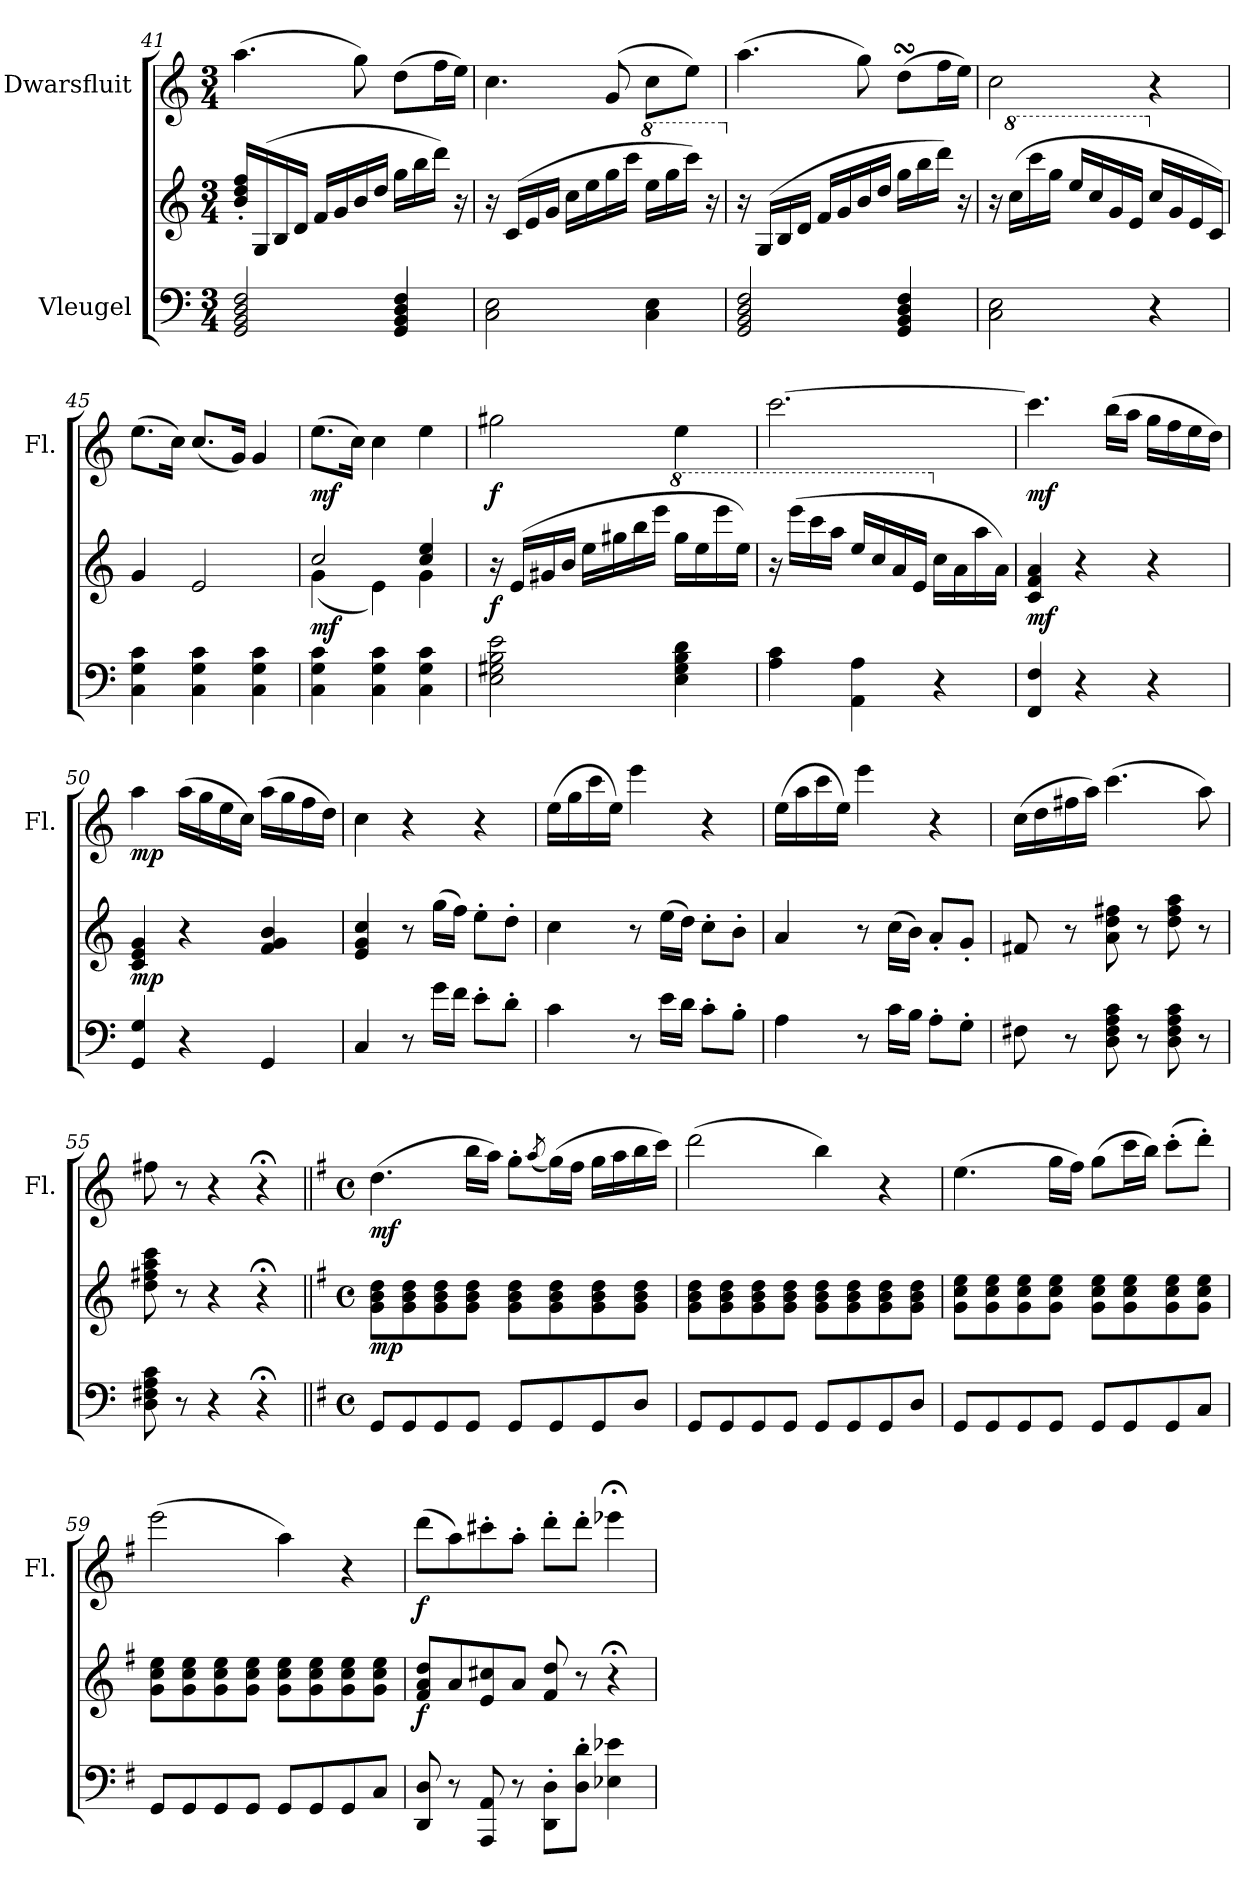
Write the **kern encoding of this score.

**kern	**kern	**dynam	**kern	**dynam
*part2	*part2	*part2	*part1	*part1
*staff3	*staff2	*staff2/3	*staff1	*staff1
*I"Vleugel	*	*	*I"Dwarsfluit	*
*	*	*	*I'Fl.	*
*clefF4	*clefG2	*	*clefG2	*
*k[]	*k[]	*	*k[]	*
*M3/4	*M3/4	*	*M3/4	*
=41	=41	=41	=41	=41
2GG/ 2BB/ 2D/ 2F/	16b/' 16dd/' 16ff/'LL	.	(4.aa\	.
.	(16G/	.	.	.
.	16B/	.	.	.
.	16d/JJ	.	.	.
.	16f/LL	.	.	.
.	16g/	.	.	.
.	16b/	.	8gg\)	.
.	16dd/JJ	.	.	.
4GG/ 4BB/ 4D/ 4F/	16gg\LL	.	(8dd\L	.
.	16bb\	.	.	.
.	16ddd\JJ)	.	16ff\L	.
.	16r	.	16ee\JJ)	.
=42	=42	=42	=42	=42
2C\ 2E\	16r	.	4.cc\	.
.	(16c/LL	.	.	.
.	16e/	.	.	.
.	16g/JJ	.	.	.
.	16cc\LL	.	.	.
.	16ee\	.	.	.
.	16gg\	.	(8g/	.
.	16ccc\JJ	.	.	.
*	*8va	*	*	*
4C\ 4E\	16eee\LL	.	8cc\L	.
.	16ggg\	.	.	.
.	16cccc\JJ)	.	8ee\J)	.
.	16r	.	.	.
=43	=43	=43	=43	=43
*	*X8va	*	*	*
2GG/ 2BB/ 2D/ 2F/	16r	.	(4.aa\	.
.	(16G/LL	.	.	.
.	16B/	.	.	.
.	16d/JJ	.	.	.
.	16f/LL	.	.	.
.	16g/	.	.	.
.	16b/	.	8gg\)	.
.	16dd/JJ	.	.	.
4GG/ 4BB/ 4D/ 4F/	16gg\LL	.	(8ddsSSS\L	.
.	16bb\	.	.	.
.	16ddd\JJ)	.	16ff\L	.
.	16r	.	16ee\JJ)	.
!!LO:LB:g=z
=44	=44	=44	=44	=44
2C\ 2E\	16r	.	2cc\	.
*	*8va	*	*	*
.	(16ccc\LL	.	.	.
.	16cccc\	.	.	.
.	16ggg\JJ	.	.	.
.	16eee/LL	.	.	.
.	16ccc/	.	.	.
.	16gg/	.	.	.
.	16ee/JJ	.	.	.
*	*X8va	*	*	*
4r	16cc/LL	.	4r	.
.	16g/	.	.	.
.	16e/	.	.	.
.	16c/JJ)	.	.	.
=45	=45	=45	=45	=45
4C\ 4G\ 4c\	4g/	.	(8.ee\L	.
.	.	.	16cc\Jk)	.
4C\ 4G\ 4c\	2e/	.	(8.cc/L	.
.	.	.	16g/Jk)	.
4C\ 4G\ 4c\	.	.	4g/	.
=46	=46	=46	=46	=46
*	*^	*	*	*
!	!	!	!LO:DY:b	!	!LO:DY:b
4C\ 4G\ 4c\	2cc/	(4g\	mf	(8.ee\L	mf
.	.	.	.	16cc\Jk)	.
4C\ 4G\ 4c\	.	4e\)	.	4cc\	.
4C\ 4G\ 4c\	4cc/ 4ee/	4g\	.	4ee\	.
=47	=47	=47	=47	=47	=47
!	!	!	!LO:DY:b	!	!LO:DY:b
*	*v	*v	*	*	*
2E\ 2G#X\ 2B\ 2e\	16r	f	2gg#X\	f
.	(16e/LL	.	.	.
.	16g#X/	.	.	.
.	16b/JJ	.	.	.
.	16ee\LL	.	.	.
.	16gg#X\	.	.	.
.	16bb\	.	.	.
.	16eee\JJ	.	.	.
*	*8va	*	*	*
4E\ 4G#\ 4B\ 4d\	16ggg#\LL	.	4ee\	.
.	16eee\	.	.	.
.	16eeee\	.	.	.
.	16eee\JJ)	.	.	.
!!LO:LB:g=z
=48	=48	=48	=48	=48
4A\ 4c\	16r	.	[2.ccc\	.
.	(16eeee\LL	.	.	.
.	16cccc\	.	.	.
.	16aaa\JJ	.	.	.
4AA\ 4A\	16eee/LL	.	.	.
.	16ccc/	.	.	.
.	16aa/	.	.	.
.	16ee/JJ	.	.	.
*	*X8va	*	*	*
4r	16cc\LL	.	.	.
.	16a\	.	.	.
.	16aa\	.	.	.
.	16a\JJ)	.	.	.
=49	=49	=49	=49	=49
!	!	!LO:DY:b	!	!LO:DY:b
4FF/ 4F/	4c/ 4f/ 4a/	mf	4.ccc\]	mf
4r	4r	.	.	.
.	.	.	(16bb\LL	.
.	.	.	16aa\JJ	.
4r	4r	.	16gg\LL	.
.	.	.	16ff\	.
.	.	.	16ee\	.
.	.	.	16dd\JJ)	.
=50	=50	=50	=50	=50
!	!	!LO:DY:b	!	!LO:DY:b
4GG/ 4G/	4c/ 4e/ 4g/	mp	4aa\	mp
4r	4r	.	(16aa\LL	.
.	.	.	16gg\	.
.	.	.	16ee\	.
.	.	.	16cc\JJ)	.
4GG/	4f/ 4g/ 4b/	.	(16aa\LL	.
.	.	.	16gg\	.
.	.	.	16ff\	.
.	.	.	16dd\JJ)	.
=51	=51	=51	=51	=51
4C/	4e/ 4g/ 4cc/	.	4cc\	.
8r	8r	.	4r	.
16g\LL	(16gg\LL	.	.	.
16f\JJ	16ff\JJ)	.	.	.
8e'\L	8ee'\L	.	4r	.
8d'\J	8dd'\J	.	.	.
!!LO:PB:g=z
=52	=52	=52	=52	=52
4c\	4cc\	.	(16ee\LL	.
.	.	.	16gg\	.
.	.	.	16ccc\	.
.	.	.	16ee\JJ)	.
8r	8r	.	4eee\	.
16e\LL	(16ee\LL	.	.	.
16d\JJ	16dd\JJ)	.	.	.
8c'\L	8cc'\L	.	4r	.
8B'\J	8b'\J	.	.	.
=53	=53	=53	=53	=53
4A\	4a/	.	(16ee\LL	.
.	.	.	16aa\	.
.	.	.	16ccc\	.
.	.	.	16ee\JJ)	.
8r	8r	.	4eee\	.
16c\LL	(16cc\LL	.	.	.
16B\JJ	16b\JJ)	.	.	.
8A'\L	8a'/L	.	4r	.
8G'\J	8g'/J	.	.	.
=54	=54	=54	=54	=54
8F#X\	8f#X/	.	(16cc\LL	.
.	.	.	16dd\	.
8r	8r	.	16ff#X\	.
.	.	.	16aa\JJ)	.
8D\ 8F#\ 8A\ 8c\	8a\ 8dd\ 8ff#X\	.	(4.ccc\	.
8r	8r	.	.	.
8D\ 8F#\ 8A\ 8c\	8dd\ 8ff#\ 8aa\	.	.	.
8r	8r	.	8aa\)	.
=55	=55	=55	=55	=55
8D\ 8F#X\ 8A\ 8c\	8dd\ 8ff#X\ 8aa\ 8ccc\	.	8ff#X\	.
8r	8r	.	8r	.
4r	4r	.	4r	.
*	*	*	*MM40	*
4r;<	4r;<	.	4r;<	.
!!LO:LB:g=z
=56||	=56||	=56||	=56||	=56||
*k[f#]	*k[f#]	*	*k[f#]	*
*M4/4	*M4/4	*	*M4/4	*
*met(c)	*met(c)	*	*met(c)	*
*	*	*	*MM108	*
!	!	!LO:DY:b	!	!LO:DY:b
8GG/L	8g\ 8b\ 8dd\L	mp	(4.dd\	mf
8GG/	8g\ 8b\ 8dd\	.	.	.
8GG/	8g\ 8b\ 8dd\	.	.	.
8GG/J	8g\ 8b\ 8dd\J	.	16bb\LL	.
.	.	.	16aa\JJ)	.
8GG/L	8g\ 8b\ 8dd\L	.	8gg'\L	.
.	.	.	(8qaa/	.
8GG/	8g\ 8b\ 8dd\	.	(16gg\L)	.
.	.	.	16ff#\JJ	.
8GG/	8g\ 8b\ 8dd\	.	16gg\LL	.
.	.	.	16aa\	.
8D/J	8g\ 8b\ 8dd\J	.	16bb\	.
.	.	.	16ccc\JJ)	.
=57	=57	=57	=57	=57
8GG/L	8g\ 8b\ 8dd\L	.	(2ddd\	.
8GG/	8g\ 8b\ 8dd\	.	.	.
8GG/	8g\ 8b\ 8dd\	.	.	.
8GG/J	8g\ 8b\ 8dd\J	.	.	.
8GG/L	8g\ 8b\ 8dd\L	.	4bb\)	.
8GG/	8g\ 8b\ 8dd\	.	.	.
8GG/	8g\ 8b\ 8dd\	.	4r	.
8D/J	8g\ 8b\ 8dd\J	.	.	.
=58	=58	=58	=58	=58
8GG/L	8g\ 8cc\ 8ee\L	.	(4.ee\	.
8GG/	8g\ 8cc\ 8ee\	.	.	.
8GG/	8g\ 8cc\ 8ee\	.	.	.
8GG/J	8g\ 8cc\ 8ee\J	.	16gg\LL	.
.	.	.	16ff#\JJ)	.
8GG/L	8g\ 8cc\ 8ee\L	.	(8gg\L	.
8GG/	8g\ 8cc\ 8ee\	.	16ccc\L	.
.	.	.	16bb\JJ)	.
8GG/	8g\ 8cc\ 8ee\	.	(8ccc'\L	.
8C/J	8g\ 8cc\ 8ee\J	.	8ddd'\J)	.
!!LO:LB:g=z
=59	=59	=59	=59	=59
8GG/L	8g\ 8cc\ 8ee\L	.	(2eee\	.
8GG/	8g\ 8cc\ 8ee\	.	.	.
8GG/	8g\ 8cc\ 8ee\	.	.	.
8GG/J	8g\ 8cc\ 8ee\J	.	.	.
8GG/L	8g\ 8cc\ 8ee\L	.	4aa\)	.
8GG/	8g\ 8cc\ 8ee\	.	.	.
8GG/	8g\ 8cc\ 8ee\	.	4r	.
8C/J	8g\ 8cc\ 8ee\J	.	.	.
=60	=60	=60	=60	=60
!	!	!LO:DY:b	!	!LO:DY:b
8DD/ 8D/	8f#/ 8a/ 8dd/L	f	(8ddd\L	f
8r	8a/	.	8aa\)	.
8AAA/ 8AA/	8e/ 8cc#X/	.	8ccc#X'\	.
8r	8a/J	.	8aa'\J	.
8DD\' 8D\'L	8f#/ 8dd/	.	8ddd'\L	.
8D\' 8d\'J	8r	.	8ddd'\J	.
*	*	*	*MM40	*
4E-X\ 4e-X\	4r;<	.	4eee-X;<\	.
=	=	=	=	=
*-	*-	*-	*-	*-
